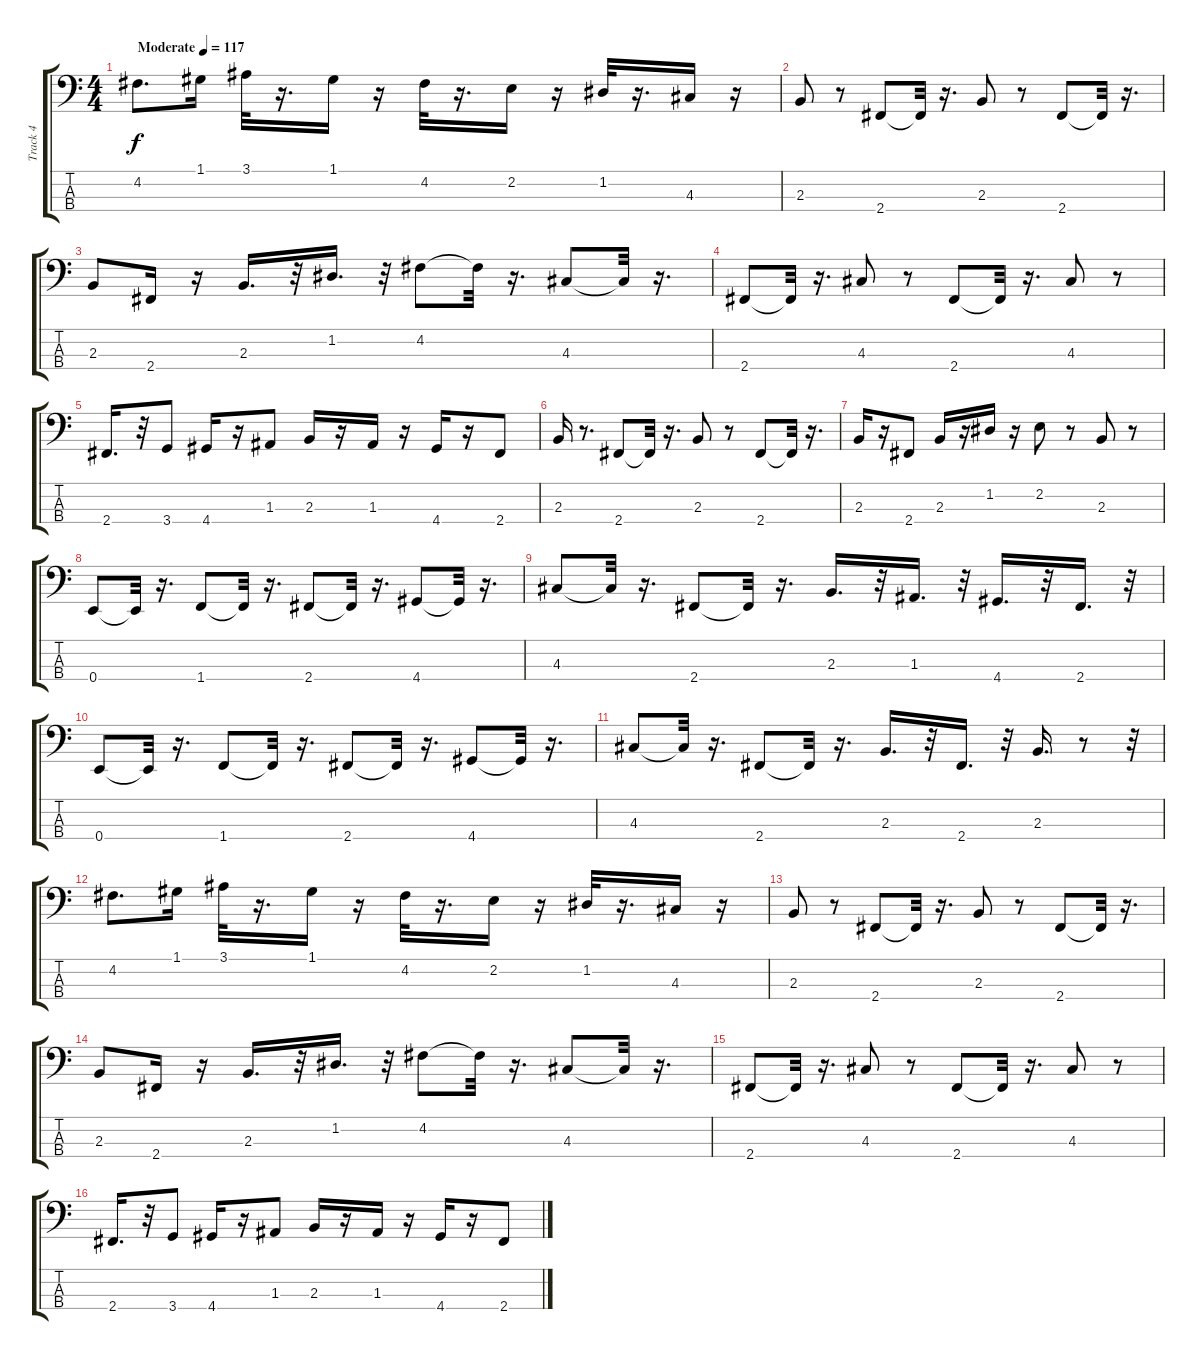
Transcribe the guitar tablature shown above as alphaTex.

\track ("Track 4" "Track 4") {instrument electricbasspick}
\staff {score tabs}
\tuning (G2 D2 A1 E1) {hide}
\ts (4 4)
\tempo (117 "Moderate")
\clef f4
\ks c
4.2.8{d dy f instrument electricbasspick} 1.1.16 3.1.32 r.16{d} 1.1.16 r.16 4.2.32 r.16{d} 2.2.16 r.16 1.2.32 r.16{d} 4.3.16 r.16 |
2.3.8 r.8 2.4.8 2.4{t}.32 r.16{d} 2.3.8 r.8 2.4.8 2.4{t}.32 r.16{d} |
2.3.8 2.4.16 r.16 2.3.16{d} r.32 1.2.16{d} r.32 4.2.8 4.2{t}.32 r.16{d} 4.3.8 4.3{t}.32 r.16{d} |
2.4.8 2.4{t}.32 r.16{d} 4.3.8 r.8 2.4.8 2.4{t}.32 r.16{d} 4.3.8 r.8 |
2.4.16{d} r.32 3.4.8 4.4.16 r.16 1.3.8 2.3.16 r.16 1.3.16 r.16 4.4.16 r.16 2.4.8 |
2.3.16 r.8{d} 2.4.8 2.4{t}.32 r.16{d} 2.3.8 r.8 2.4.8 2.4{t}.32 r.16{d} |
2.3.16 r.16 2.4.8 2.3.16 r.16 1.2.16 r.16 2.2.8 r.8 2.3.8 r.8 |
0.4.8 0.4{t}.32 r.16{d} 1.4.8 1.4{t}.32 r.16{d} 2.4.8 2.4{t}.32 r.16{d} 4.4.8 4.4{t}.32 r.16{d} |
4.3.8 4.3{t}.32 r.16{d} 2.4.8 2.4{t}.32 r.16{d} 2.3.16{d} r.32 1.3.16{d} r.32 4.4.16{d} r.32 2.4.16{d} r.32 |
0.4.8 0.4{t}.32 r.16{d} 1.4.8 1.4{t}.32 r.16{d} 2.4.8 2.4{t}.32 r.16{d} 4.4.8 4.4{t}.32 r.16{d} |
4.3.8 4.3{t}.32 r.16{d} 2.4.8 2.4{t}.32 r.16{d} 2.3.16{d} r.32 2.4.16{d} r.32 2.3.16{d} r.8 r.32 |
4.2.8{d} 1.1.16 3.1.32 r.16{d} 1.1.16 r.16 4.2.32 r.16{d} 2.2.16 r.16 1.2.32 r.16{d} 4.3.16 r.16 |
2.3.8 r.8 2.4.8 2.4{t}.32 r.16{d} 2.3.8 r.8 2.4.8 2.4{t}.32 r.16{d} |
2.3.8 2.4.16 r.16 2.3.16{d} r.32 1.2.16{d} r.32 4.2.8 4.2{t}.32 r.16{d} 4.3.8 4.3{t}.32 r.16{d} |
2.4.8 2.4{t}.32 r.16{d} 4.3.8 r.8 2.4.8 2.4{t}.32 r.16{d} 4.3.8 r.8 |
2.4.16{d} r.32 3.4.8 4.4.16 r.16 1.3.8 2.3.16 r.16 1.3.16 r.16 4.4.16 r.16 2.4.8
